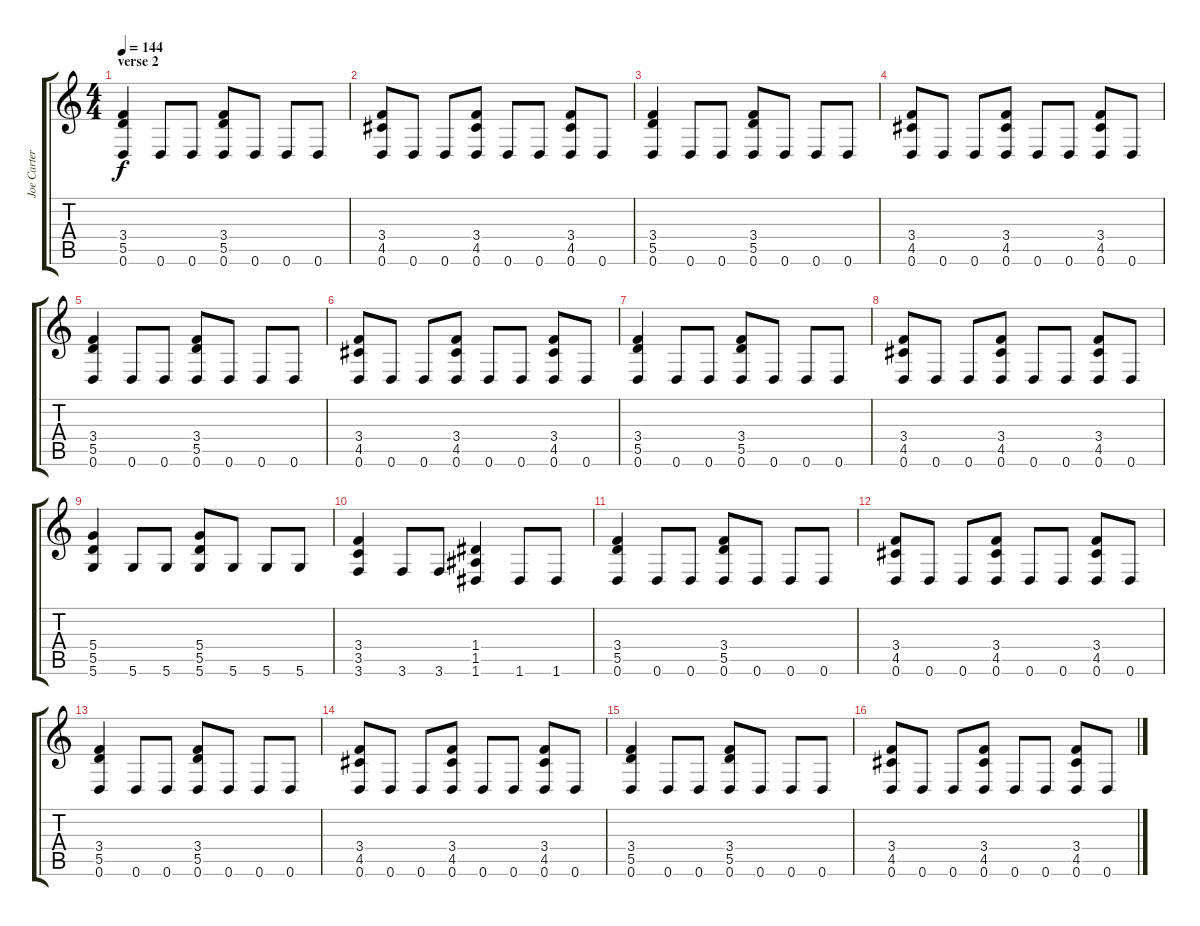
\track ("Joe Carter (Second Guitar)" "Joe Carter") {instrument overdrivenguitar}
\staff {score tabs}
\tuning (E4 B3 G3 D3 A2 D2) {hide}
\ts (4 4)
\section ("" "verse 2")
\tempo 144
\clef g2
\ks c
(3.4 5.5 0.6).4{dy f} 0.6.8 0.6.8 (3.4 5.5 0.6).8 0.6.8 0.6.8 0.6.8 |
(3.4 4.5 0.6).8 0.6.8 0.6.8 (3.4 4.5 0.6).8 0.6.8 0.6.8 (3.4 4.5 0.6).8 0.6.8 |
(3.4 5.5 0.6).4 0.6.8 0.6.8 (3.4 5.5 0.6).8 0.6.8 0.6.8 0.6.8 |
(3.4 4.5 0.6).8 0.6.8 0.6.8 (3.4 4.5 0.6).8 0.6.8 0.6.8 (3.4 4.5 0.6).8 0.6.8 |
(3.4 5.5 0.6).4 0.6.8 0.6.8 (3.4 5.5 0.6).8 0.6.8 0.6.8 0.6.8 |
(3.4 4.5 0.6).8 0.6.8 0.6.8 (3.4 4.5 0.6).8 0.6.8 0.6.8 (3.4 4.5 0.6).8 0.6.8 |
(3.4 5.5 0.6).4 0.6.8 0.6.8 (3.4 5.5 0.6).8 0.6.8 0.6.8 0.6.8 |
(3.4 4.5 0.6).8 0.6.8 0.6.8 (3.4 4.5 0.6).8 0.6.8 0.6.8 (3.4 4.5 0.6).8 0.6.8 |
(5.4 5.5 5.6).4 5.6.8 5.6.8 (5.4 5.5 5.6).8 5.6.8 5.6.8 5.6.8 |
(3.4 3.5 3.6).4 3.6.8 3.6.8 (1.4 1.5 1.6).4 1.6.8 1.6.8 |
(3.4 5.5 0.6).4 0.6.8 0.6.8 (3.4 5.5 0.6).8 0.6.8 0.6.8 0.6.8 |
(3.4 4.5 0.6).8 0.6.8 0.6.8 (3.4 4.5 0.6).8 0.6.8 0.6.8 (3.4 4.5 0.6).8 0.6.8 |
(3.4 5.5 0.6).4 0.6.8 0.6.8 (3.4 5.5 0.6).8 0.6.8 0.6.8 0.6.8 |
(3.4 4.5 0.6).8 0.6.8 0.6.8 (3.4 4.5 0.6).8 0.6.8 0.6.8 (3.4 4.5 0.6).8 0.6.8 |
(3.4 5.5 0.6).4 0.6.8 0.6.8 (3.4 5.5 0.6).8 0.6.8 0.6.8 0.6.8 |
(3.4 4.5 0.6).8 0.6.8 0.6.8 (3.4 4.5 0.6).8 0.6.8 0.6.8 (3.4 4.5 0.6).8 0.6.8
